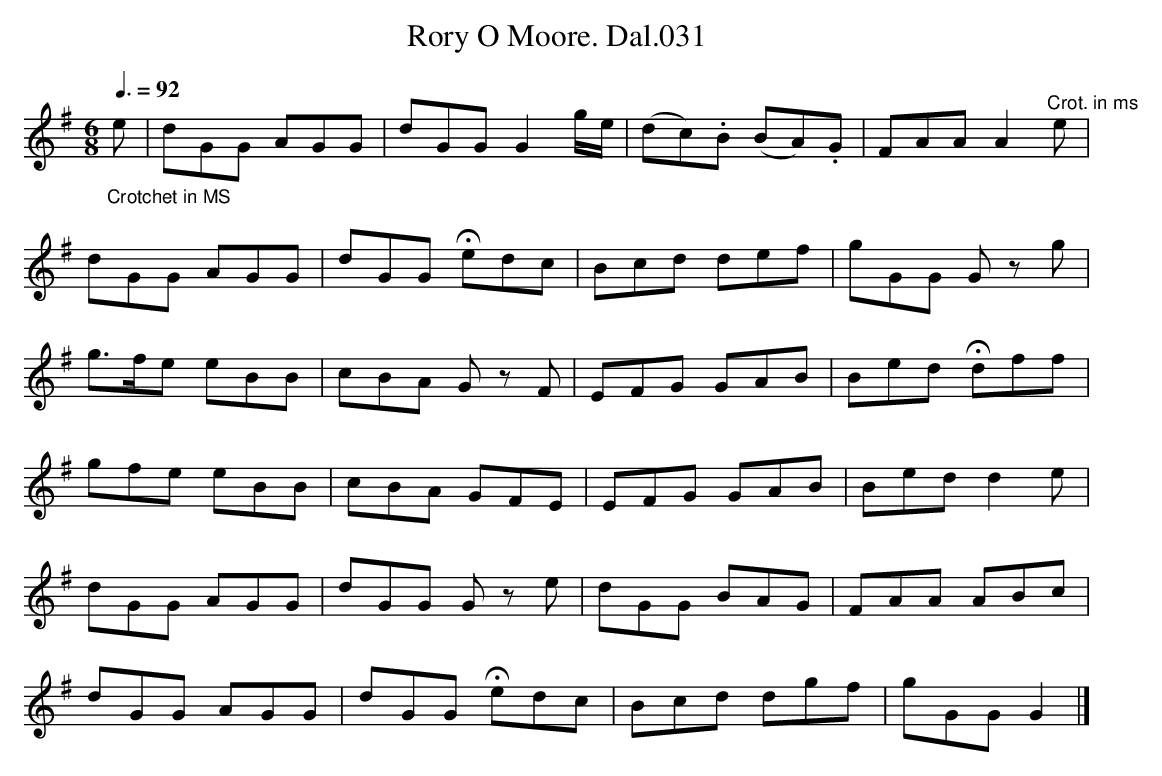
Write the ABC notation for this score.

X:1
T:Rory O Moore. Dal.031
K:C
M:6/8
L:1/8
Q:3/8=92
K:G
"_Crotchet in MS"e|dGG AGG|dGG G2g/e/|(dc).B (BA).G|FAA A2"^Crot. in ms"e|
dGG AGG|dGG Hedc|Bcd def|gGG Gz g|
g>fe eBB|cBA Gz F|EFG GAB|Bed Hdff|
gfe eBB|cBA GFE|EFG GAB|Bed d2e|
dGG AGG|dGG Gz e|dGG BAG|FAA ABc|
dGG AGG|dGG Hedc|Bcd dgf|gGG G2|]
